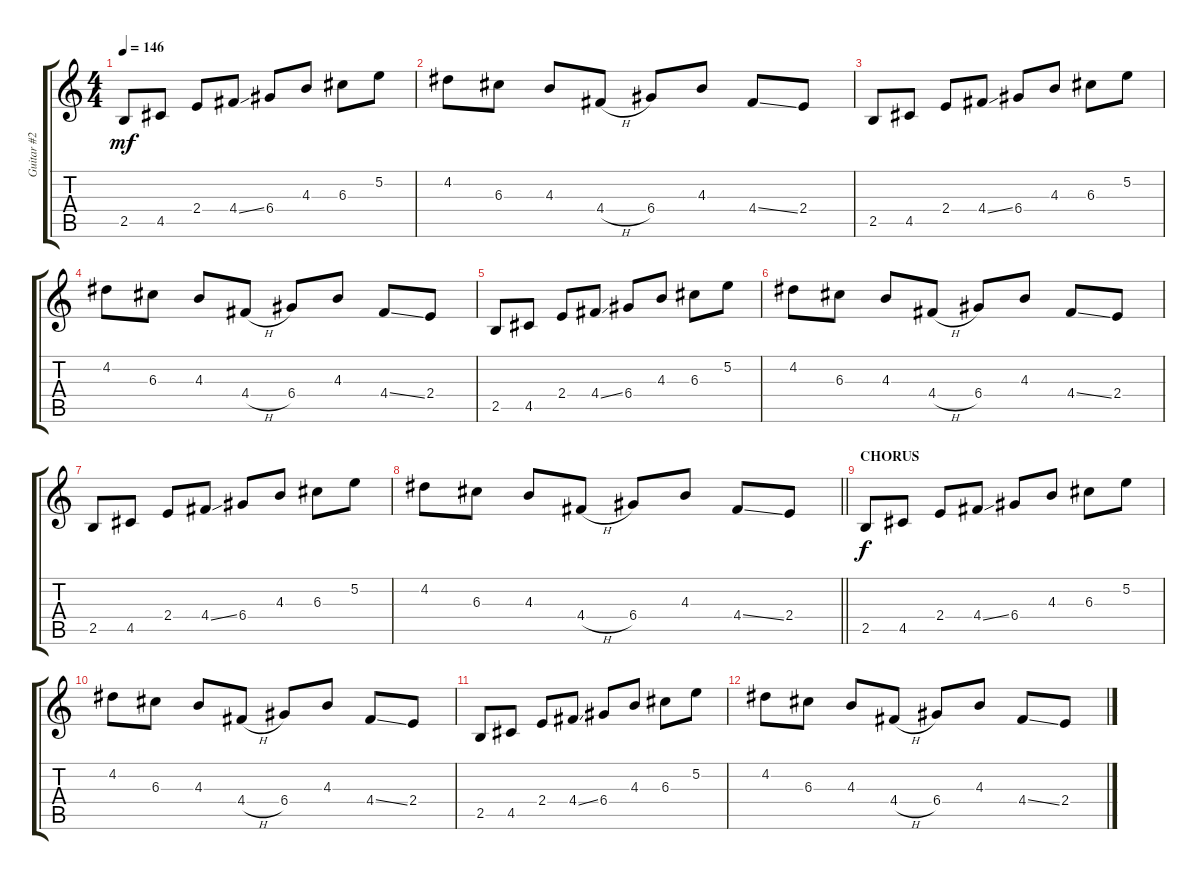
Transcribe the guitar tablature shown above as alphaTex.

\track ("Guitar #2" "Guitar #2") {instrument distortionguitar}
\staff {score tabs}
\tuning (E4 B3 G3 D3 A2 E2) {hide}
\ts (4 4)
\tempo 146
\clef g2
\ks c
2.5.8{dy mf} 4.5.8 2.4.8 4.4{ss}.8 6.4.8 4.3.8 6.3.8 5.2.8 |
4.2.8 6.3.8 4.3.8 4.4{h}.8 6.4.8 4.3.8 4.4{ss}.8 2.4.8 |
2.5.8 4.5.8 2.4.8 4.4{ss}.8 6.4.8 4.3.8 6.3.8 5.2.8 |
4.2.8 6.3.8 4.3.8 4.4{h}.8 6.4.8 4.3.8 4.4{ss}.8 2.4.8 |
2.5.8 4.5.8 2.4.8 4.4{ss}.8 6.4.8 4.3.8 6.3.8 5.2.8 |
4.2.8 6.3.8 4.3.8 4.4{h}.8 6.4.8 4.3.8 4.4{ss}.8 2.4.8 |
2.5.8 4.5.8 2.4.8 4.4{ss}.8 6.4.8 4.3.8 6.3.8 5.2.8 |
\barLineRight lightlight
4.2.8 6.3.8 4.3.8 4.4{h}.8 6.4.8 4.3.8 4.4{ss}.8 2.4.8 |
\section ("" "CHORUS")
2.5.8{dy f} 4.5.8 2.4.8 4.4{ss}.8 6.4.8 4.3.8 6.3.8 5.2.8 |
4.2.8 6.3.8 4.3.8 4.4{h}.8 6.4.8 4.3.8 4.4{ss}.8 2.4.8 |
2.5.8 4.5.8 2.4.8 4.4{ss}.8 6.4.8 4.3.8 6.3.8 5.2.8 |
4.2.8 6.3.8 4.3.8 4.4{h}.8 6.4.8 4.3.8 4.4{ss}.8 2.4.8
